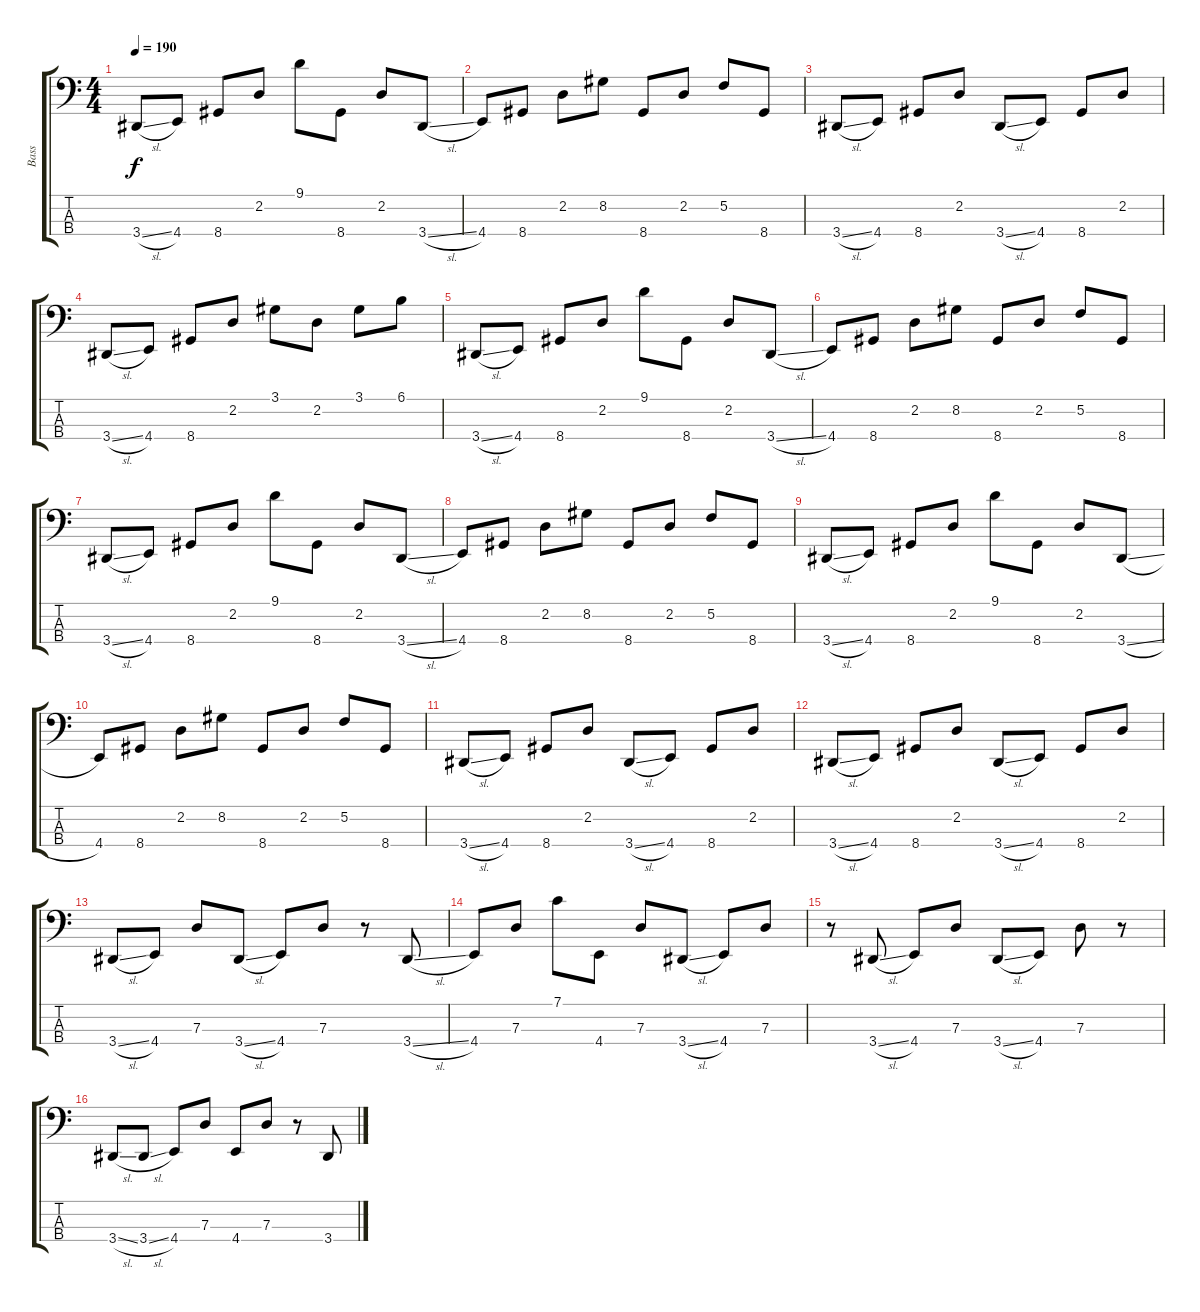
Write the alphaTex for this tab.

\track ("Bass" "Bass") {instrument electricbassfinger}
\staff {score tabs}
\tuning (F2 C2 G1 C1) {hide}
\ts (4 4)
\tempo 190
\clef f4
\ks c
3.4{sl}.8{dy f} 4.4.8 8.4.8 2.2.8 9.1.8 8.4.8 2.2.8 3.4{sl}.8 |
4.4.8 8.4.8 2.2.8 8.2.8 8.4.8 2.2.8 5.2.8 8.4.8 |
3.4{sl}.8 4.4.8 8.4.8 2.2.8 3.4{sl}.8 4.4.8 8.4.8 2.2.8 |
3.4{sl}.8 4.4.8 8.4.8 2.2.8 3.1.8 2.2.8 3.1.8 6.1.8 |
3.4{sl}.8 4.4.8 8.4.8 2.2.8 9.1.8 8.4.8 2.2.8 3.4{sl}.8 |
4.4.8 8.4.8 2.2.8 8.2.8 8.4.8 2.2.8 5.2.8 8.4.8 |
3.4{sl}.8 4.4.8 8.4.8 2.2.8 9.1.8 8.4.8 2.2.8 3.4{sl}.8 |
4.4.8 8.4.8 2.2.8 8.2.8 8.4.8 2.2.8 5.2.8 8.4.8 |
3.4{sl}.8 4.4.8 8.4.8 2.2.8 9.1.8 8.4.8 2.2.8 3.4{sl}.8 |
4.4.8 8.4.8 2.2.8 8.2.8 8.4.8 2.2.8 5.2.8 8.4.8 |
3.4{sl}.8 4.4.8 8.4.8 2.2.8 3.4{sl}.8 4.4.8 8.4.8 2.2.8 |
3.4{sl}.8 4.4.8 8.4.8 2.2.8 3.4{sl}.8 4.4.8 8.4.8 2.2.8 |
3.4{sl}.8 4.4.8 7.3.8 3.4{sl}.8 4.4.8 7.3.8 r.8 3.4{sl}.8 |
4.4.8 7.3.8 7.1.8 4.4.8 7.3.8 3.4{sl}.8 4.4.8 7.3.8 |
r.8 3.4{sl}.8 4.4.8 7.3.8 3.4{sl}.8 4.4.8 7.3.8 r.8 |
3.4{sl}.8 3.4{sl}.8 4.4.8 7.3.8 4.4.8 7.3.8 r.8 3.4{sl}.8
